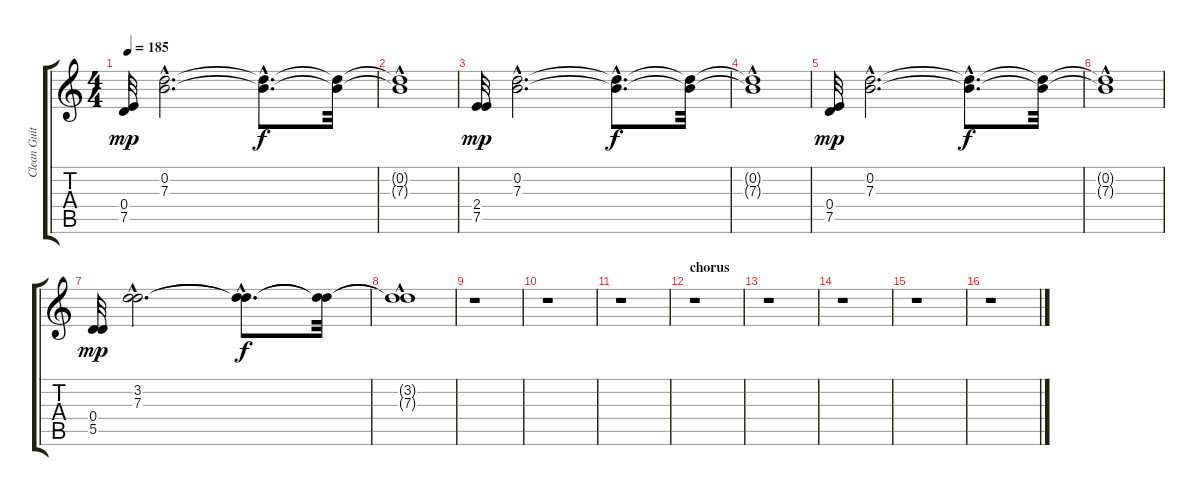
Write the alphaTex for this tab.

\track ("Clean Guitar" "Clean Guit") {instrument electricguitarclean}
\staff {score tabs}
\tuning (E4 B3 G3 D3 A2 E2) {hide}
\ts (4 4)
\tempo 185
\clef g2
\ks c
(0.4 7.5).32{dy mp} (0.2{hac} 7.3{hac}).2{d} (0.2{hac t} 7.3{hac t}).8{d dy f} (0.2{t} 7.3{t}).32 |
(0.2{hac t} 7.3{t}).1 |
(2.4 7.5).32{dy mp} (0.2{hac} 7.3{hac}).2{d} (0.2{hac t} 7.3{hac t}).8{d dy f} (0.2{t} 7.3{t}).32 |
(0.2{hac t} 7.3{t}).1 |
(0.4 7.5).32{dy mp} (0.2{hac} 7.3{hac}).2{d} (0.2{hac t} 7.3{hac t}).8{d dy f} (0.2{t} 7.3{t}).32 |
(0.2{hac t} 7.3{t}).1 |
(0.4 5.5).32{dy mp} (3.2{hac} 7.3{hac}).2{d} (3.2{hac t} 7.3{hac t}).8{d dy f} (3.2{t} 7.3{t}).32 |
(3.2{t} 7.3{hac t}).1 |
r.1 |
r.1 |
r.1 |
\section ("" "chorus")
r.1 |
r.1 |
r.1 |
r.1 |
r.1
